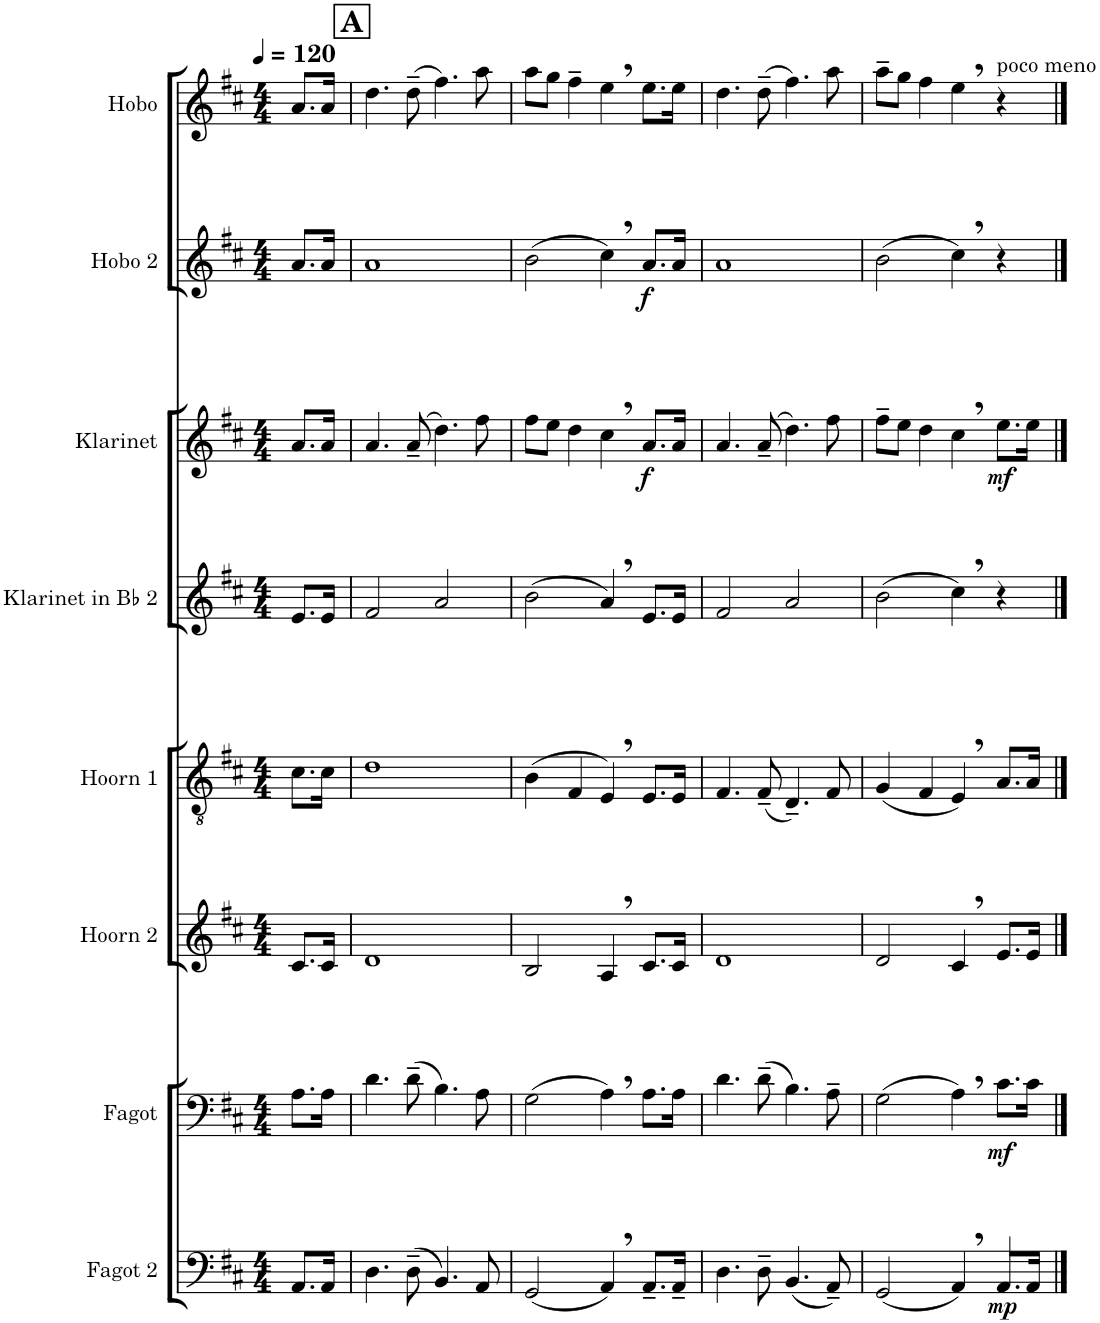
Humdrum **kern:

**kern	**dynam	**kern	**dynam	**kern	**kern	**kern	**kern	**dynam	**kern	**dynam	**kern
*part8	*part8	*part7	*part7	*part6	*part5	*part4	*part3	*part3	*part2	*part2	*part1
*staff8	*staff8	*staff7	*staff7	*staff6	*staff5	*staff4	*staff3	*staff3	*staff2	*staff2	*staff1
*I"Fagot 2	*	*I"Fagot	*	*I"Hoorn 2	*I"Hoorn 1	*I"Klarinet in Bb 2	*I"Klarinet	*	*I"Hobo 2	*	*I"Hobo
*I'Fgt. 2	*	*I'Fgt.	*	*I'Hrn.	*I'Hrn.	*I'Kl. in Bb 2	*I'Kl.	*	*I'Ho. 2	*	*I'Ho.
*clefF4	*	*clefF4	*	*clefG2	*clefGv2	*clefG2	*clefG2	*	*clefG2	*	*clefG2
*	*	*	*	*Trd4c7	*Trd4c7	*Trd1c2	*Trd1c2	*	*	*	*
*k[f#c#]	*	*k[f#c#]	*	*k[f#c#]	*k[f#c#]	*k[f#c#]	*k[f#c#]	*	*k[f#c#]	*	*k[f#c#]
*M4/4	*	*M4/4	*	*M4/4	*M4/4	*M4/4	*M4/4	*	*M4/4	*	*M4/4
*MM120	*	*MM120	*	*MM120	*MM120	*MM120	*MM120	*	*MM120	*	*MM120
=	=	=	=	=	=	=	=	=	=	=	=
8.AA/L	.	8.A\L	.	8.c#/L	8.c#\L	8.e/L	8.a/L	.	8.a/L	.	8.a/L
16AA/Jk	.	16A\Jk	.	16c#/Jk	16c#\Jk	16e/Jk	16a/Jk	.	16a/Jk	.	16a/Jk
!!LO:REH:place=s1:a:B:cj:fs=14:t=A
=1	=1	=1	=1	=1	=1	=1	=1	=1	=1	=1	=1
4.D\	.	4.d\	.	1d	1d	2f#/	4.a/	.	1a	.	4.dd\
(8D~\	.	(8d~\	.	.	.	.	(8a~/	.	.	.	(8dd~\
4.BB/)	.	4.B\)	.	.	.	2a/	4.dd\)	.	.	.	4.ff#\)
8AA/	.	8A\	.	.	.	.	8ff#\	.	.	.	8aa\
=2	=2	=2	=2	=2	=2	=2	=2	=2	=2	=2	=2
(2GG/	.	(2G\	.	2B/	(4B\	(2b\	8ff#\L	.	(2b\	.	8aa\L
.	.	.	.	.	.	.	8ee\J	.	.	.	8gg\J
.	.	.	.	.	4F#/	.	4dd\	.	.	.	4ff#~\
4AA,/)	.	4A,\)	.	4A,/	4E,/)	4a,/)	4cc#,\	.	4cc#,\)	.	4ee,\
!	!	!	!	!	!	!	!	!LO:DY:b	!	!LO:DY:b	!
8.AA~/L	.	8.A\L	.	8.c#/L	8.E/L	8.e/L	8.a/L	f	8.a/L	f	8.ee\L
16AA~/Jk	.	16A\Jk	.	16c#/Jk	16E/Jk	16e/Jk	16a/Jk	.	16a/Jk	.	16ee\Jk
=3	=3	=3	=3	=3	=3	=3	=3	=3	=3	=3	=3
4.D\	.	4.d\	.	1d	4.F#/	2f#/	4.a/	.	1a	.	4.dd\
8D~\	.	(8d~\	.	.	(8F#~/	.	(8a~/	.	.	.	(8dd~\
(4.BB/	.	4.B\)	.	.	4.D~/)	2a/	4.dd\)	.	.	.	4.ff#\)
8AA~/)	.	8A~\	.	.	8F#/	.	8ff#\	.	.	.	8aa\
=4	=4	=4	=4	=4	=4	=4	=4	=4	=4	=4	=4
(2GG/	.	(2G\	.	2d/	(4G/	(2b\	8ff#~\L	.	(2b\	.	8aa~\L
.	.	.	.	.	.	.	8ee\J	.	.	.	8gg\J
.	.	.	.	.	4F#/	.	4dd\	.	.	.	4ff#\
4AA,/)	.	4A,\)	.	4c#,/	4E,/)	4cc#,\)	4cc#,\	.	4cc#,\)	.	4ee,\
!	!	!	!	!	!	!	!	!	!	!	!LO:TX:a:t=poco meno
!	!LO:DY:b	!	!LO:DY:b	!	!	!	!	!LO:DY:b	!	!	!
8.AA/L	mp	8.c#\L	mf	8.e/L	8.A/L	4r	8.ee\L	mf	4r	.	4r
16AA/Jk	.	16c#\Jk	.	16e/Jk	16A/Jk	.	16ee\Jk	.	.	.	.
==	==	==	==	==	==	==	==	==	==	==	==
*-	*-	*-	*-	*-	*-	*-	*-	*-	*-	*-	*-
